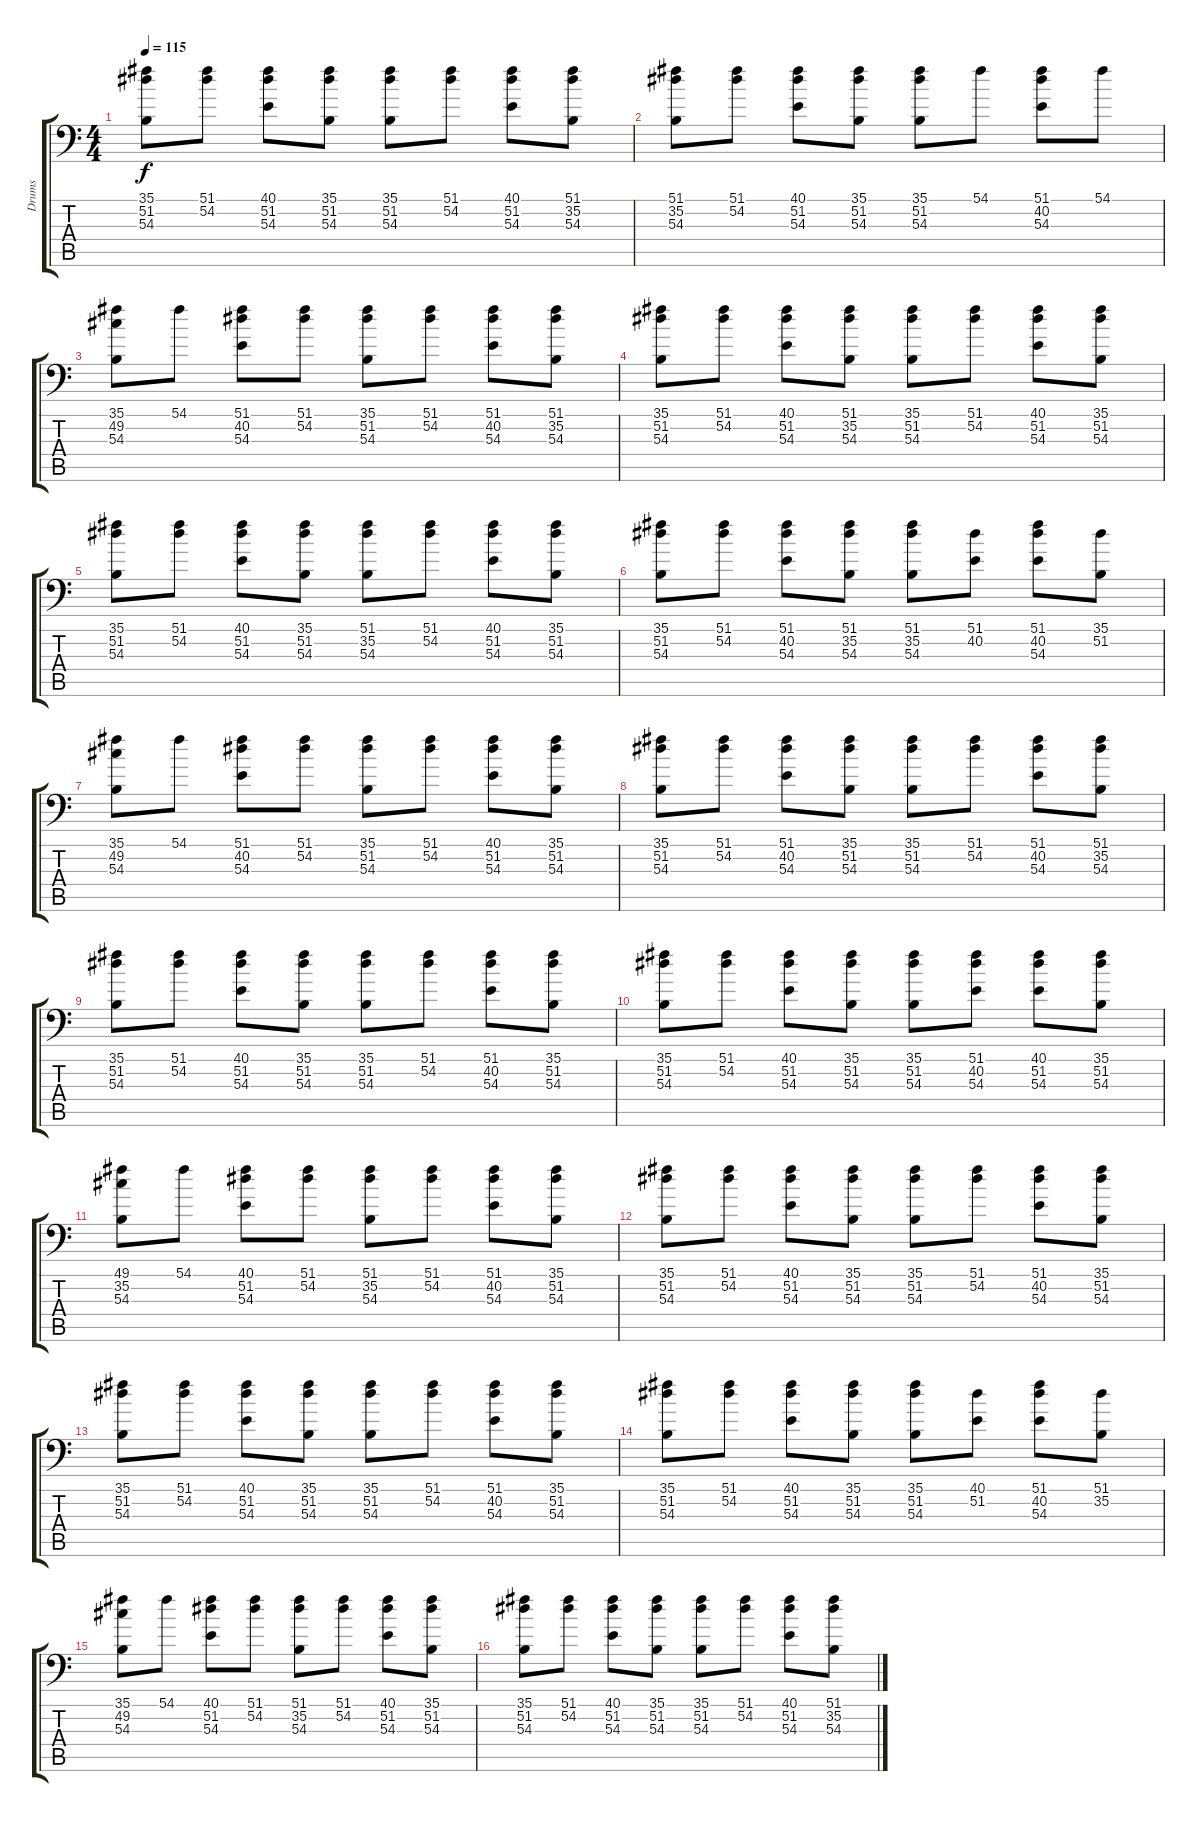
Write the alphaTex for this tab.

\track ("Drums" "Drums") {instrument acousticgrandpiano}
\staff {score tabs}
\tuning (C-1 C-1 C-1 C-1 C-1 C-1) {hide}
\ts (4 4)
\tempo 115
\clef f4
\ks c
(35.1 51.2 54.3).8{dy f} (51.1 54.2).8 (40.1 51.2 54.3).8 (35.1 51.2 54.3).8 (35.1 51.2 54.3).8 (51.1 54.2).8 (40.1 51.2 54.3).8 (51.1 35.2 54.3).8 |
(51.1 35.2 54.3).8 (51.1 54.2).8 (40.1 51.2 54.3).8 (35.1 51.2 54.3).8 (35.1 51.2 54.3).8 54.1.8 (51.1 40.2 54.3).8 54.1.8 |
(35.1 49.2 54.3).8 54.1.8 (51.1 40.2 54.3).8 (51.1 54.2).8 (35.1 51.2 54.3).8 (51.1 54.2).8 (51.1 40.2 54.3).8 (51.1 35.2 54.3).8 |
(35.1 51.2 54.3).8 (51.1 54.2).8 (40.1 51.2 54.3).8 (51.1 35.2 54.3).8 (35.1 51.2 54.3).8 (51.1 54.2).8 (40.1 51.2 54.3).8 (35.1 51.2 54.3).8 |
(35.1 51.2 54.3).8 (51.1 54.2).8 (40.1 51.2 54.3).8 (35.1 51.2 54.3).8 (51.1 35.2 54.3).8 (51.1 54.2).8 (40.1 51.2 54.3).8 (35.1 51.2 54.3).8 |
(35.1 51.2 54.3).8 (51.1 54.2).8 (51.1 40.2 54.3).8 (51.1 35.2 54.3).8 (51.1 35.2 54.3).8 (51.1 40.2).8 (51.1 40.2 54.3).8 (35.1 51.2).8 |
(35.1 49.2 54.3).8 54.1.8 (51.1 40.2 54.3).8 (51.1 54.2).8 (35.1 51.2 54.3).8 (51.1 54.2).8 (40.1 51.2 54.3).8 (35.1 51.2 54.3).8 |
(35.1 51.2 54.3).8 (51.1 54.2).8 (51.1 40.2 54.3).8 (35.1 51.2 54.3).8 (35.1 51.2 54.3).8 (51.1 54.2).8 (51.1 40.2 54.3).8 (51.1 35.2 54.3).8 |
(35.1 51.2 54.3).8 (51.1 54.2).8 (40.1 51.2 54.3).8 (35.1 51.2 54.3).8 (35.1 51.2 54.3).8 (51.1 54.2).8 (51.1 40.2 54.3).8 (35.1 51.2 54.3).8 |
(35.1 51.2 54.3).8 (51.1 54.2).8 (40.1 51.2 54.3).8 (35.1 51.2 54.3).8 (35.1 51.2 54.3).8 (51.1 40.2 54.3).8 (40.1 51.2 54.3).8 (35.1 51.2 54.3).8 |
(49.1 35.2 54.3).8 54.1.8 (40.1 51.2 54.3).8 (51.1 54.2).8 (51.1 35.2 54.3).8 (51.1 54.2).8 (51.1 40.2 54.3).8 (35.1 51.2 54.3).8 |
(35.1 51.2 54.3).8 (51.1 54.2).8 (40.1 51.2 54.3).8 (35.1 51.2 54.3).8 (35.1 51.2 54.3).8 (51.1 54.2).8 (51.1 40.2 54.3).8 (35.1 51.2 54.3).8 |
(35.1 51.2 54.3).8 (51.1 54.2).8 (40.1 51.2 54.3).8 (35.1 51.2 54.3).8 (35.1 51.2 54.3).8 (51.1 54.2).8 (51.1 40.2 54.3).8 (35.1 51.2 54.3).8 |
(35.1 51.2 54.3).8 (51.1 54.2).8 (40.1 51.2 54.3).8 (35.1 51.2 54.3).8 (35.1 51.2 54.3).8 (40.1 51.2).8 (51.1 40.2 54.3).8 (51.1 35.2).8 |
(35.1 49.2 54.3).8 54.1.8 (40.1 51.2 54.3).8 (51.1 54.2).8 (51.1 35.2 54.3).8 (51.1 54.2).8 (40.1 51.2 54.3).8 (35.1 51.2 54.3).8 |
(35.1 51.2 54.3).8 (51.1 54.2).8 (40.1 51.2 54.3).8 (35.1 51.2 54.3).8 (35.1 51.2 54.3).8 (51.1 54.2).8 (40.1 51.2 54.3).8 (51.1 35.2 54.3).8
